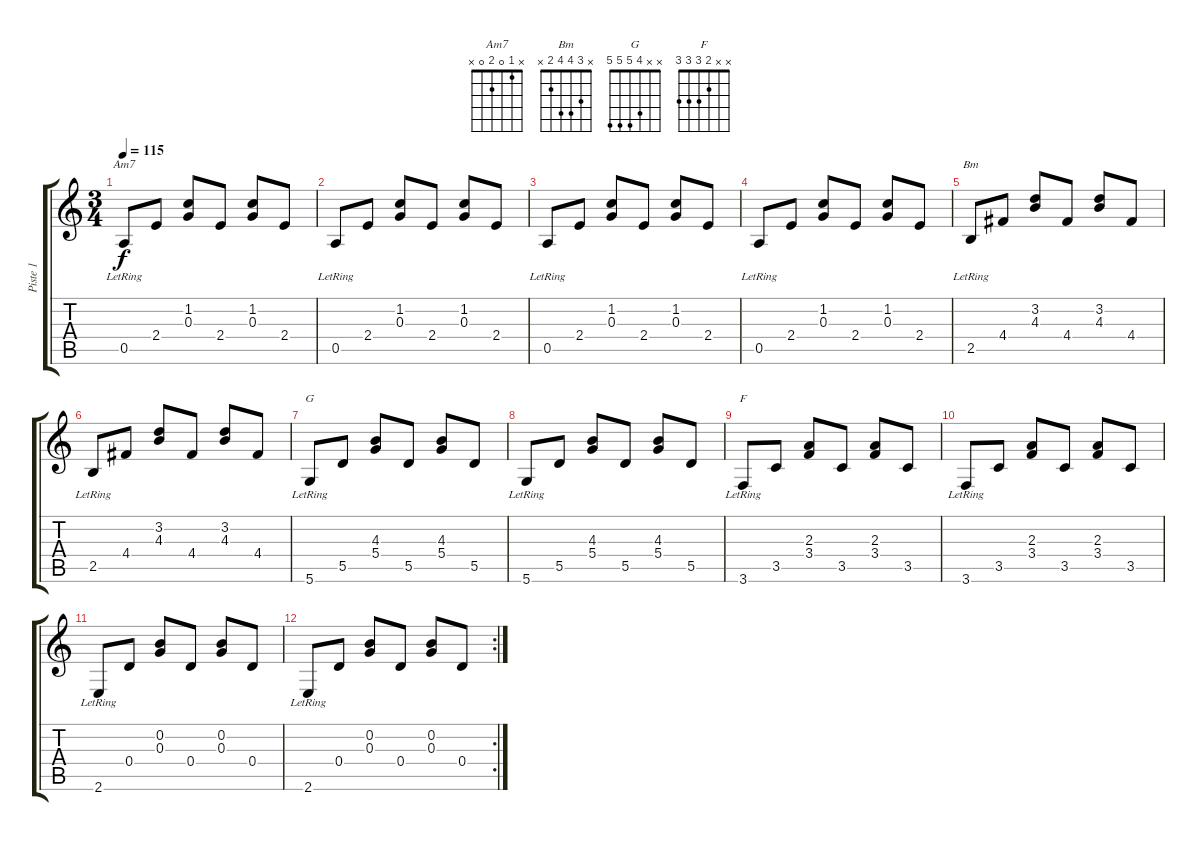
\track ("Piste 1" "Piste 1") {instrument acousticguitarsteel}
\staff {score tabs}
\tuning (E4 B3 G3 D3 A2 D2) {hide}
\chord ("Am7" x 1 0 2 0 x)
\chord ("Bm" x 3 4 4 2 x)
\chord ("G" x x 4 5 5 5)
\chord ("F" x x 2 3 3 3)
\ts (3 4)
\tempo 115
\clef g2
\ks c
0.5{lr}.8{ch "Am7" dy f} 2.4.8 (1.2 0.3).8 2.4.8 (1.2 0.3).8 2.4.8 |
0.5{lr}.8 2.4.8 (1.2 0.3).8 2.4.8 (1.2 0.3).8 2.4.8 |
0.5{lr}.8 2.4.8 (1.2 0.3).8 2.4.8 (1.2 0.3).8 2.4.8 |
0.5{lr}.8 2.4.8 (1.2 0.3).8 2.4.8 (1.2 0.3).8 2.4.8 |
2.5{lr}.8{ch "Bm"} 4.4.8 (3.2 4.3).8 4.4.8 (3.2 4.3).8 4.4.8 |
2.5{lr}.8 4.4.8 (3.2 4.3).8 4.4.8 (3.2 4.3).8 4.4.8 |
5.6{lr}.8{ch "G"} 5.5.8 (4.3 5.4).8 5.5.8 (4.3 5.4).8 5.5.8 |
5.6{lr}.8 5.5.8 (4.3 5.4).8 5.5.8 (4.3 5.4).8 5.5.8 |
3.6{lr}.8{ch "F"} 3.5.8 (2.3 3.4).8 3.5.8 (2.3 3.4).8 3.5.8 |
3.6{lr}.8 3.5.8 (2.3 3.4).8 3.5.8 (2.3 3.4).8 3.5.8 |
2.6{lr}.8 0.4.8 (0.2 0.3).8 0.4.8 (0.2 0.3).8 0.4.8 |
\rc 2
2.6{lr}.8 0.4.8 (0.2 0.3).8 0.4.8 (0.2 0.3).8 0.4.8
